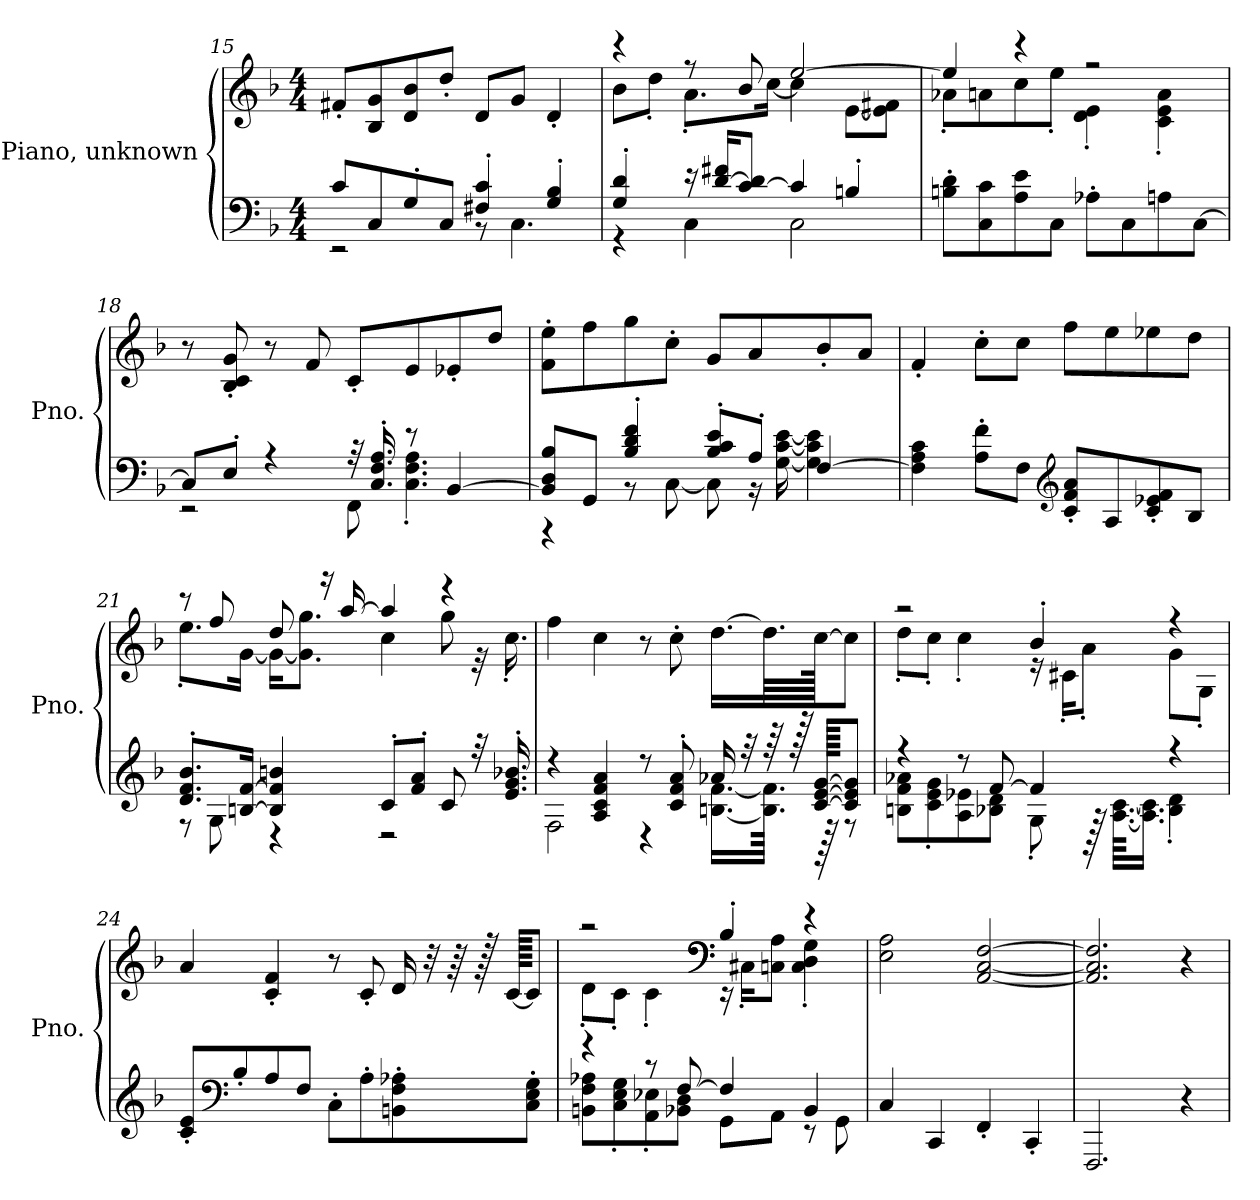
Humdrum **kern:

**kern	**kern
*part1	*part1
*staff2	*staff1
*I"Piano, unknown	*
*I'Pno.	*
*clefF4	*clefG2
*k[b-]	*k[b-]
*M4/4	*M4/4
=15	=15
*^	*
8c/L	2r	8f#X'/L
8C/	.	8B-/ 8g/
8G'/	.	8d/ 8b-/
8C/J	.	8dd'/J
4F#X/' 4c/'	8r	8d/L
.	4.C\	8g/J
4G/' 4B-/'	.	4d'/
=16	=16	=16
*	*	*^
4G/' 4d/'	4r	4r	8b-\L
.	.	.	8dd'\J
16r	4C\	8r	8.a'\L
[16d/ 16f#X/KL	.	.	.
[8c/ 8d/]J	.	8b-/	.
.	.	.	[16cc\Jk
4c/]	2C\	[2ee/	4cc\]
4Bn'/	.	.	[8e\L
.	.	.	8e\] 8f#X\J
*v	*v	*	*
!!LO:LB:g=z	!!
=17	=17	=17
8Bn\' 8d\'L	4ee/]	8a-X'\L
8C\ 8c\	.	8an\
8A\ 8e\	4r	8cc\
8C\J	.	8ee'\J
8A-X'\L	2r	4d\' 4e\'
8C\	.	.
8An\	.	4c\' 4e\' 4a\'
[8C\J	.	.
*	*v	*v
=18	=18
*^	*
8C/L]	2r	8r
8E'/J	.	8B-/' 8c/' 8g/'
4r	.	8r
.	.	8f/
32r	8FF\	8c'/L
16.C/' 16.F/' 16.A/'	.	.
8r	4.C\' 4.F\' 4.A\'	8e/
[4BB-/	.	8e-X'/
.	.	8dd/J
=19	=19	=19
8BB-/] 8D/ 8B-/L	4r	8f\' 8ee\'L
8GG/J	.	8ff\
4B-/' 4d/' 4f/'	8r	8gg\
.	[8C\	8cc'\J
8B-/' 8c/' 8e/'L	8C\]	8g/L
8A'/J	16r	8a/
.	[16G\ [16c\ [16e\	.
[4F/	4G\] 4c\] 4e\]	8b-'/
.	.	8a/J
*v	*v	*
!!LO:PB:g=z
=20	=20
4F\] 4A\ 4c\	4f'/
8A\' 8f\'L	8cc'\L
8F\J	8cc\J
*clefG2	*
8c/' 8f/' 8a/'L	8ff\L
8A/	8ee\
8c/' 8e-X/' 8f/'	8ee-X\
8B-/J	8dd\J
=21	=21
*^	*^
8.d/' 8.f/' 8.b-/'L	8r	8r	8.ee'\L
.	8G\	8ff/	.
[16Bn/ [16f/Jk	.	.	[16g\Jk
4B/] 4f/] 4bn/	4r	8dd/	16g\KL_
.	.	.	8.g\] 8.gg\J
.	.	16r	.
.	.	[16aa/	.
8c'/L	2r	4aa/]	4cc\
8f/' 8a/'J	.	.	.
8c/	.	4r	8gg\
32r	.	.	32r
16.e/' 16.g/' 16.b-X/'	.	.	16.cc'\
*	*	*v	*v
=22	=22	=22
4r	2F\	4ff\
4A/ 4c/ 4f/ 4a/	.	4cc\
8r	4r	8r
8c/' 8f/' 8a/'	.	8cc'\
16a-X/	[16.Bn\ [16.f\LL	[16.dd\LL
32r	.	.
64r	64.B\] 64.f\]JJkk	64.dd\LL]
128r	.	.
[128c/ [128e/ [128g/KKKKL	128r	[128cc\JJJK
8c/] 8e/] 8g/]J	8r	8cc\J]
!!LO:LB:g=z
=23	=23	=23
*	*	*^
4r	8Bn\ 8f\ 8a-X\L	2r	8dd'\L
.	8c\' 8e\' 8g\'	.	8cc'\J
8r	8A\ 8e-X\	.	4cc'\
[8f/	8B-X\ 8d\J	.	.
4f/]	8G'\	4b-'/	16r
.	.	.	16c#X'\KL
.	128r	.	8a'\J
.	[64.A\ [64.c\KKLL	.	.
.	16.A\] 16.c\]JJ	.	.
4r	4B-\' 4d\'	4r	8g\L
.	.	.	8G'\J
*v	*v	*	*
*	*v	*v
=24	=24
8c/' 8e/'L	4a/
*clefF4	*
8B-'/	.
8A/	4c/' 4f/'
8F/J	.
8C'\L	8r
8A'\	8c'/
8BBn\' 8F\' 8A-X\'	16d/
.	32r
.	64r
.	128r
.	[128c/KKKKL
8C\' 8E\' 8G\'J	8c/J]
!!LO:LB:g=z
=25	=25
*^	*^
4r	8BBn\ 8F\ 8A-X\L	2r	8d'\L
.	8C\' 8E\' 8G\'	.	8c'\J
8r	8AA\' 8E-X\'	.	4c'\
[8F/	8BB-X\ 8D\J	.	.
*	*	*clefF4	*
4F/]	8GG\L	4B-'/	16r
.	.	.	16C#X'\KL
.	8AA\J	.	8Cn\ 8A\J
4BB-/	8r	4r	4C\' 4D\' 4G\'
.	8GG\	.	.
*v	*v	*	*
*	*v	*v
=26	=26
4C/	2E\ 2A\
4CC/	.
4FF'/	[2AA/ [2C/ [2F/
4CC'/	.
=27	=27
2.FFF/	2.AA/] 2.C/] 2.F/]
4r	4r
=	=
*-	*-
